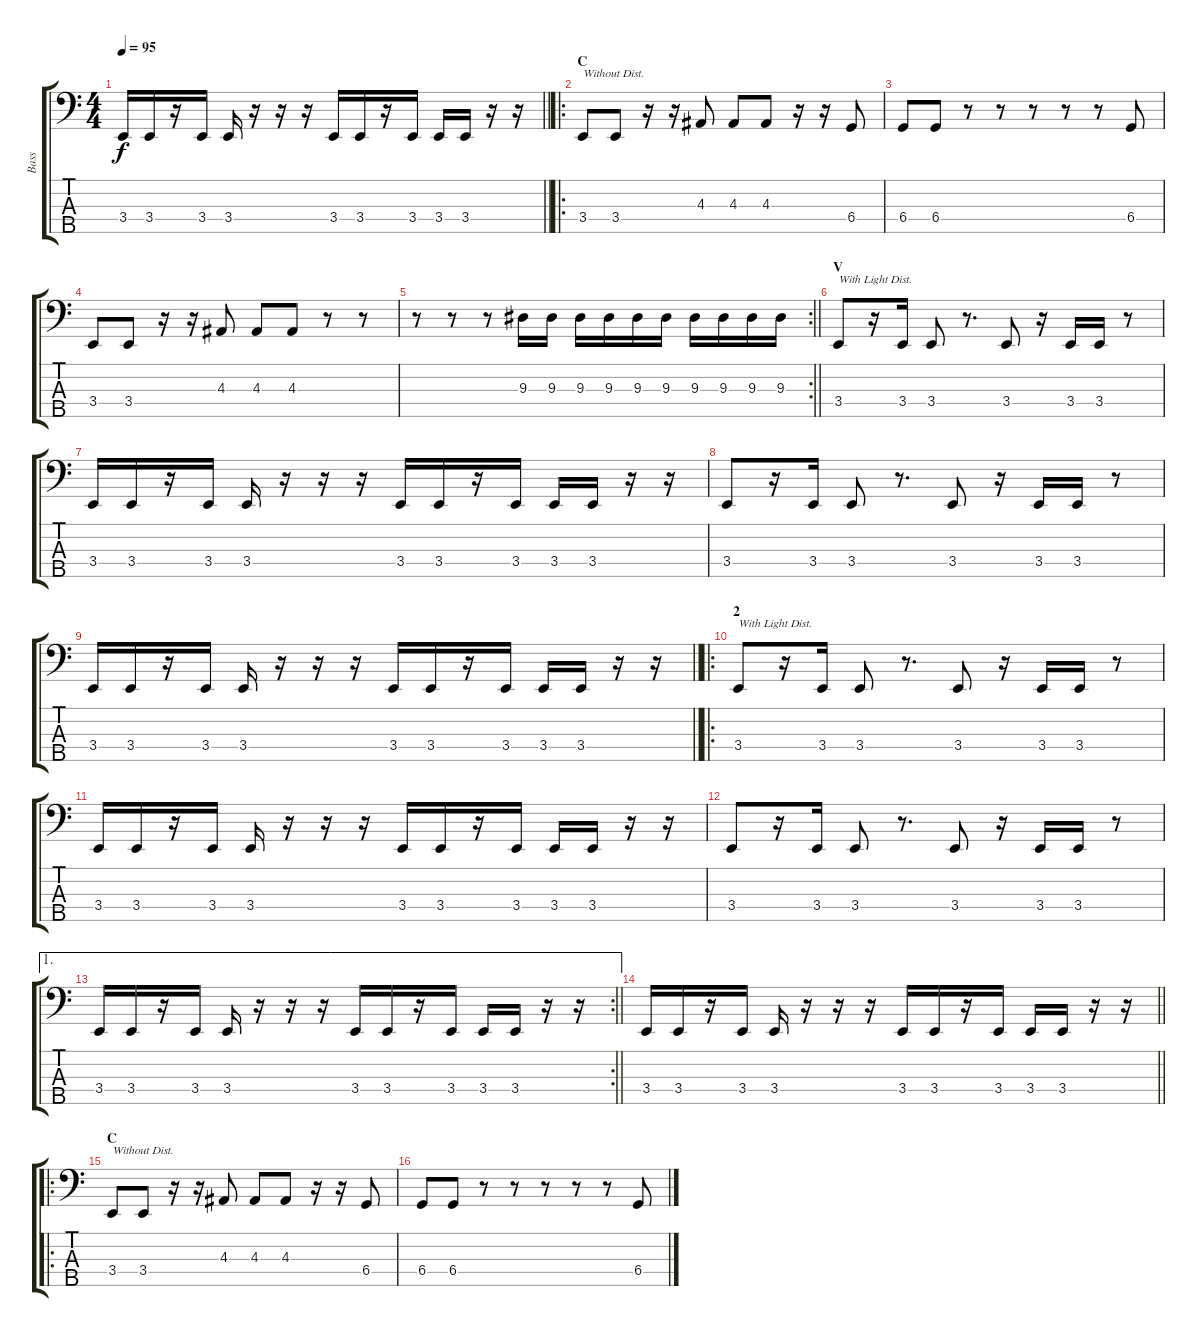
\track ("Bass" "Bass") {instrument electricbassfinger}
\staff {score tabs}
\tuning (E2 B1 Gb1 Db1 Ab0) {hide}
\ts (4 4)
\tempo 95
\clef f4
\barLineRight lightlight
\ks c
3.4.16{dy f} 3.4.16 r.16 3.4.16 3.4.16 r.16 r.16 r.16 3.4.16 3.4.16 r.16 3.4.16 3.4.16 3.4.16 r.16 r.16 |
\ro
\section ("" "C")
3.4.8{txt "Without Dist." instrument electricbassfinger} 3.4.8 r.16 r.16 4.3.8 4.3.8 4.3.8 r.16 r.16 6.4.8 |
6.4.8 6.4.8 r.8 r.8 r.8 r.8 r.8 6.4.8 |
3.4.8 3.4.8 r.16 r.16 4.3.8 4.3.8 4.3.8 r.8 r.8 |
\rc 2
\barLineRight lightlight
r.8 r.8 r.8 9.3.16 9.3.16 9.3.16 9.3.16 9.3.16 9.3.16 9.3.16 9.3.16 9.3.16 9.3.16 |
\section ("" "V")
3.4.8{txt "With Light Dist. " instrument electricbassfinger} r.16 3.4.16 3.4.8 r.8{d} 3.4.8 r.16 3.4.16 3.4.16 r.8 |
3.4.16 3.4.16 r.16 3.4.16 3.4.16 r.16 r.16 r.16 3.4.16 3.4.16 r.16 3.4.16 3.4.16 3.4.16 r.16 r.16 |
3.4.8 r.16 3.4.16 3.4.8 r.8{d} 3.4.8 r.16 3.4.16 3.4.16 r.8 |
\barLineRight lightlight
3.4.16 3.4.16 r.16 3.4.16 3.4.16 r.16 r.16 r.16 3.4.16 3.4.16 r.16 3.4.16 3.4.16 3.4.16 r.16 r.16 |
\ro
\section ("" "2")
3.4.8{txt "With Light Dist. " instrument electricbassfinger} r.16 3.4.16 3.4.8 r.8{d} 3.4.8 r.16 3.4.16 3.4.16 r.8 |
3.4.16 3.4.16 r.16 3.4.16 3.4.16 r.16 r.16 r.16 3.4.16 3.4.16 r.16 3.4.16 3.4.16 3.4.16 r.16 r.16 |
3.4.8 r.16 3.4.16 3.4.8 r.8{d} 3.4.8 r.16 3.4.16 3.4.16 r.8 |
\ae 1
\rc 2
\barLineRight lightlight
3.4.16 3.4.16 r.16 3.4.16 3.4.16 r.16 r.16 r.16 3.4.16 3.4.16 r.16 3.4.16 3.4.16 3.4.16 r.16 r.16 |
\barLineRight lightlight
3.4.16 3.4.16 r.16 3.4.16 3.4.16 r.16 r.16 r.16 3.4.16 3.4.16 r.16 3.4.16 3.4.16 3.4.16 r.16 r.16 |
\ro
\section ("" "C")
3.4.8{txt "Without Dist." instrument electricbassfinger} 3.4.8 r.16 r.16 4.3.8 4.3.8 4.3.8 r.16 r.16 6.4.8 |
6.4.8 6.4.8 r.8 r.8 r.8 r.8 r.8 6.4.8
